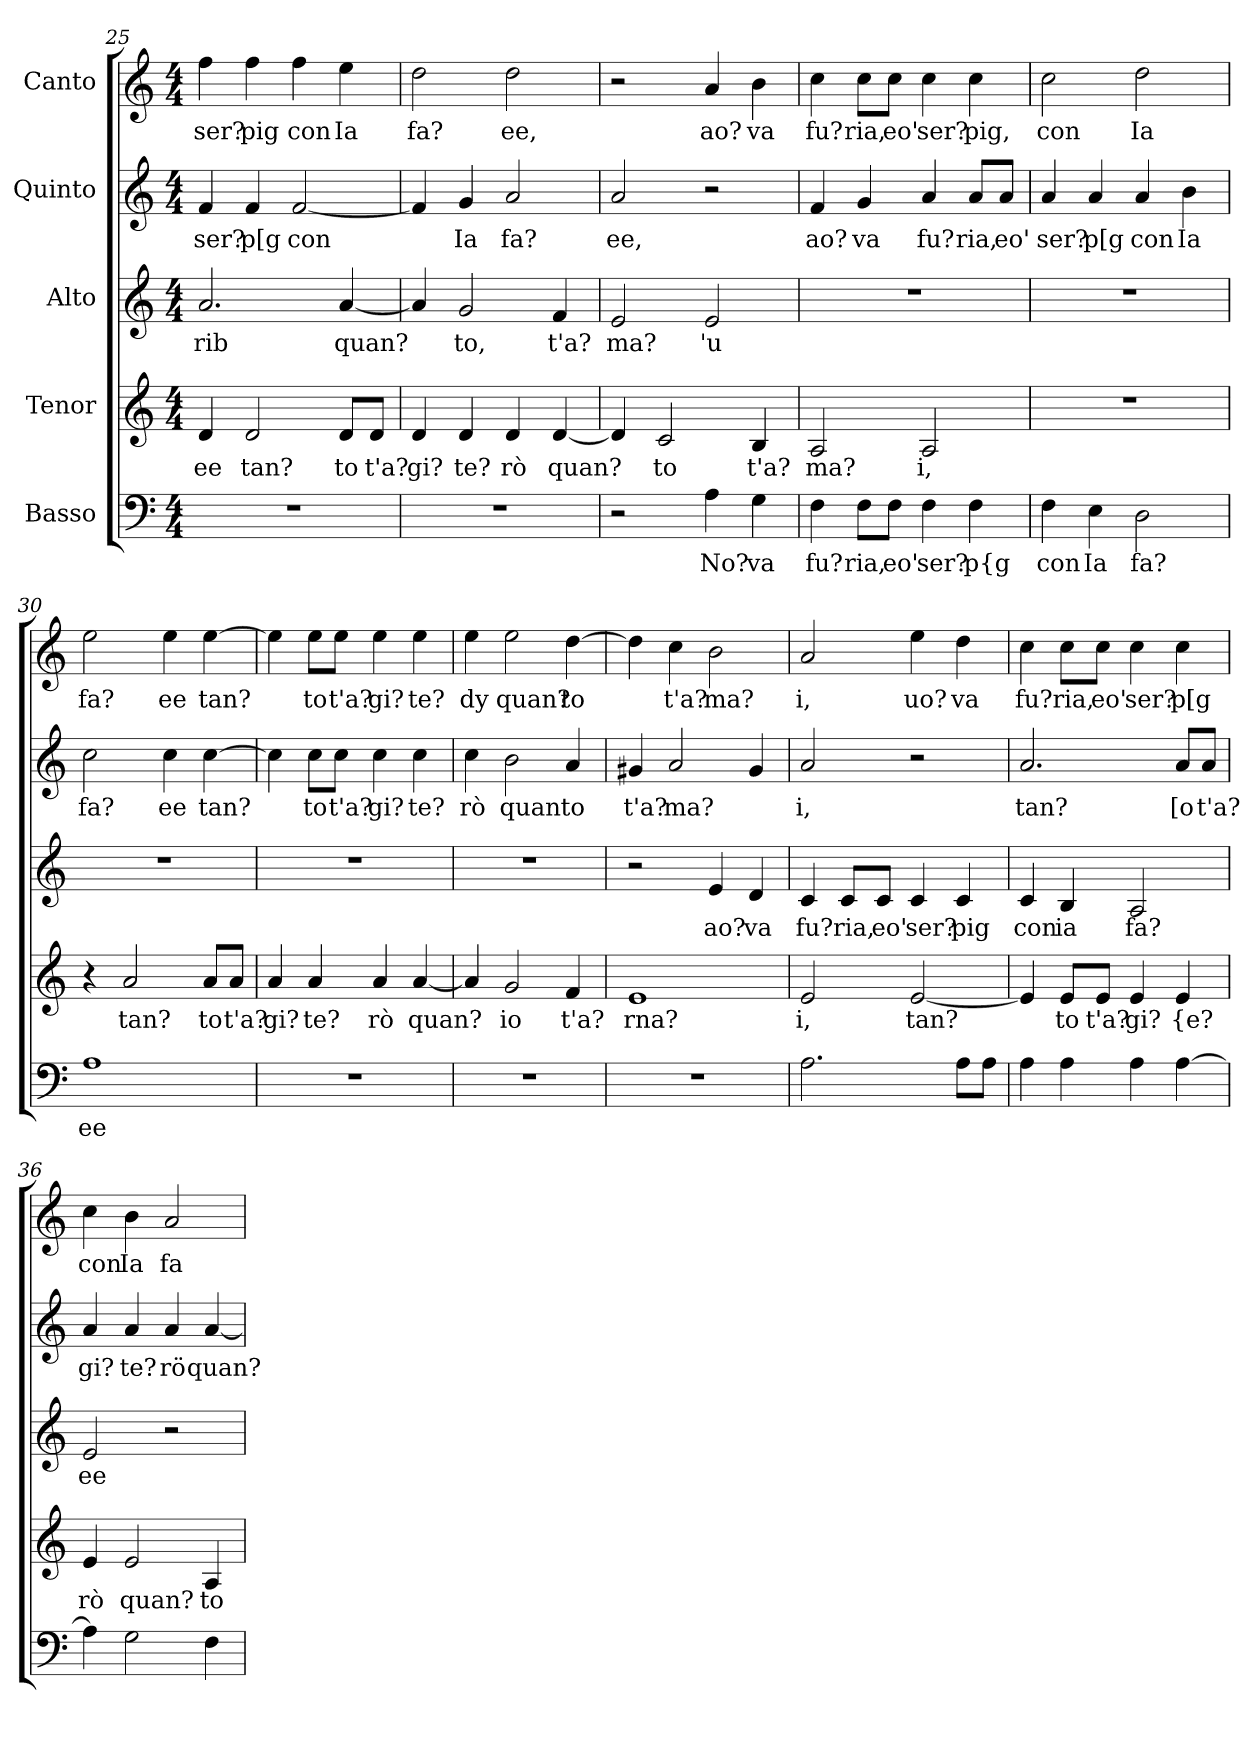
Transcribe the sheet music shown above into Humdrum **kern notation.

**kern	**text	**kern	**text	**kern	**text	**kern	**text	**kern	**text
*part5	*part5	*part4	*part4	*part3	*part3	*part2	*part2	*part1	*part1
*staff5	*staff5	*staff4	*staff4	*staff3	*staff3	*staff2	*staff2	*staff1	*staff1
*I"Basso	*	*I"Tenor	*	*I"Alto	*	*I"Quinto	*	*I"Canto	*
*clefF4	*	*clefG2	*	*clefG2	*	*clefG2	*	*clefG2	*
*k[]	*	*k[]	*	*k[]	*	*k[]	*	*k[]	*
*M4/4	*	*M4/4	*	*M4/4	*	*M4/4	*	*M4/4	*
=25	=25	=25	=25	=25	=25	=25	=25	=25	=25
!	!	!	!LO:LY:b	!	!LO:LY:b	!	!LO:LY:b	!	!LO:LY:b
1r	.	4d/	ee	2.a/	rib	4f/	ser?	4ff\	ser?
!	!	!	!LO:LY:b	!	!	!	!LO:LY:b	!	!LO:LY:b
.	.	2d/	tan?	.	.	4f/	p[g	4ff\	pig
!	!	!	!	!	!	!	!LO:LY:b	!	!LO:LY:b
.	.	.	.	.	.	[2f/	con	4ff\	con
!	!	!	!LO:LY:b	!	!LO:LY:b	!	!	!	!LO:LY:b
.	.	8d/L	to	[4a/	quan?	.	.	4ee\	Ia
!	!	!	!LO:LY:b	!	!	!	!	!	!
.	.	8d/J	t'a?	.	.	.	.	.	.
=26	=26	=26	=26	=26	=26	=26	=26	=26	=26
!	!	!	!LO:LY:b	!	!	!	!	!	!LO:LY:b
1r	.	4d/	gi?	4a/]	.	4f/]	.	2dd\	fa?
!	!	!	!LO:LY:b	!	!LO:LY:b	!	!LO:LY:b	!	!
.	.	4d/	te?	2g/	to,	4g/	Ia	.	.
!	!	!	!LO:LY:b	!	!	!	!LO:LY:b	!	!LO:LY:b
.	.	4d/	rò	.	.	2a/	fa?	2dd\	ee,
!	!	!	!LO:LY:b	!	!LO:LY:b	!	!	!	!
.	.	[4d/	quan?	4f/	t'a?	.	.	.	.
=27	=27	=27	=27	=27	=27	=27	=27	=27	=27
!	!	!	!	!	!LO:LY:b	!	!LO:LY:b	!	!
2r	.	4d/]	.	2e/	ma?	2a/	ee,	2r	.
!	!	!	!LO:LY:b	!	!	!	!	!	!
.	.	2c/	to	.	.	.	.	.	.
!	!LO:LY:b	!	!	!	!LO:LY:b	!	!	!	!LO:LY:b
4A\	No?	.	.	2e/	'u	2r	.	4a/	ao?
!	!LO:LY:b	!	!LO:LY:b	!	!	!	!	!	!LO:LY:b
4G\	va	4B/	t'a?	.	.	.	.	4b\	va
=28	=28	=28	=28	=28	=28	=28	=28	=28	=28
!	!LO:LY:b	!	!LO:LY:b	!	!	!	!LO:LY:b	!	!LO:LY:b
4F\	fu?	2A/	ma?	1r	.	4f/	ao?	4cc\	fu?
!	!LO:LY:b	!	!	!	!	!	!LO:LY:b	!	!LO:LY:b
8F\L	ria,	.	.	.	.	4g/	va	8cc\L	ria,
!	!LO:LY:b	!	!	!	!	!	!	!	!LO:LY:b
8F\J	eo'	.	.	.	.	.	.	8cc\J	eo'
!	!LO:LY:b	!	!LO:LY:b	!	!	!	!LO:LY:b	!	!LO:LY:b
4F\	ser?	2A/	i,	.	.	4a/	fu?	4cc\	ser?
!	!LO:LY:b	!	!	!	!	!	!LO:LY:b	!	!LO:LY:b
4F\	p{g	.	.	.	.	8a/L	ria,	4cc\	pig,
!	!	!	!	!	!	!	!LO:LY:b	!	!
.	.	.	.	.	.	8a/J	eo'	.	.
=29	=29	=29	=29	=29	=29	=29	=29	=29	=29
!	!LO:LY:b	!	!	!	!	!	!LO:LY:b	!	!LO:LY:b
4F\	con	1r	.	1r	.	4a/	ser?	2cc\	con
!	!LO:LY:b	!	!	!	!	!	!LO:LY:b	!	!
4E\	Ia	.	.	.	.	4a/	p[g	.	.
!	!LO:LY:b	!	!	!	!	!	!LO:LY:b	!	!LO:LY:b
2D\	fa?	.	.	.	.	4a/	con	2dd\	Ia
!	!	!	!	!	!	!	!LO:LY:b	!	!
.	.	.	.	.	.	4b\	Ia	.	.
=30	=30	=30	=30	=30	=30	=30	=30	=30	=30
!	!LO:LY:b	!	!	!	!	!	!LO:LY:b	!	!LO:LY:b
1A	ee	4r	.	1r	.	2cc\	fa?	2ee\	fa?
!	!	!	!LO:LY:b	!	!	!	!	!	!
.	.	2a/	tan?	.	.	.	.	.	.
!	!	!	!	!	!	!	!LO:LY:b	!	!LO:LY:b
.	.	.	.	.	.	4cc\	ee	4ee\	ee
!	!	!	!LO:LY:b	!	!	!	!LO:LY:b	!	!LO:LY:b
.	.	8a/L	to	.	.	[4cc\	tan?	[4ee\	tan?
!	!	!	!LO:LY:b	!	!	!	!	!	!
.	.	8a/J	t'a?	.	.	.	.	.	.
=31	=31	=31	=31	=31	=31	=31	=31	=31	=31
!	!	!	!LO:LY:b	!	!	!	!	!	!
1r	.	4a/	gi?	1r	.	4cc\]	.	4ee\]	.
!	!	!	!LO:LY:b	!	!	!	!LO:LY:b	!	!LO:LY:b
.	.	4a/	te?	.	.	8cc\L	to	8ee\L	to
!	!	!	!	!	!	!	!LO:LY:b	!	!LO:LY:b
.	.	.	.	.	.	8cc\J	t'a?	8ee\J	t'a?
!	!	!	!LO:LY:b	!	!	!	!LO:LY:b	!	!LO:LY:b
.	.	4a/	rò	.	.	4cc\	gi?	4ee\	gi?
!	!	!	!LO:LY:b	!	!	!	!LO:LY:b	!	!LO:LY:b
.	.	[4a/	quan?	.	.	4cc\	te?	4ee\	te?
=32	=32	=32	=32	=32	=32	=32	=32	=32	=32
!	!	!	!	!	!	!	!LO:LY:b	!	!LO:LY:b
1r	.	4a/]	.	1r	.	4cc\	rò	4ee\	dy
!	!	!	!LO:LY:b	!	!	!	!LO:LY:b	!	!LO:LY:b
.	.	2g/	io	.	.	2b\	quan	2ee\	quan?
!	!	!	!LO:LY:b	!	!	!	!LO:LY:b	!	!LO:LY:b
.	.	4f/	t'a?	.	.	4a/	to	[4dd\	to
=33	=33	=33	=33	=33	=33	=33	=33	=33	=33
!	!	!	!LO:LY:b	!	!	!	!LO:LY:b	!	!
1r	.	1e	rna?	2r	.	4g#X/	t'a?	4dd\]	.
!	!	!	!	!	!	!	!LO:LY:b	!	!LO:LY:b
.	.	.	.	.	.	2a/	ma?	4cc\	t'a?
!	!	!	!	!	!LO:LY:b	!	!	!	!LO:LY:b
.	.	.	.	4e/	ao?	.	.	2b\	ma?
!	!	!	!	!	!LO:LY:b	!	!	!	!
.	.	.	.	4d/	va	4g#/	.	.	.
=34	=34	=34	=34	=34	=34	=34	=34	=34	=34
!	!	!	!LO:LY:b	!	!LO:LY:b	!	!LO:LY:b	!	!LO:LY:b
2.A\	.	2e/	i,	4c/	fu?	2a/	i,	2a/	i,
!	!	!	!	!	!LO:LY:b	!	!	!	!
.	.	.	.	8c/L	ria,	.	.	.	.
!	!	!	!	!	!LO:LY:b	!	!	!	!
.	.	.	.	8c/J	eo'	.	.	.	.
!	!	!	!LO:LY:b	!	!LO:LY:b	!	!	!	!LO:LY:b
.	.	[2e/	tan?	4c/	ser?	2r	.	4ee\	uo?
!	!	!	!	!	!LO:LY:b	!	!	!	!LO:LY:b
8A\L	.	.	.	4c/	pig	.	.	4dd\	va
8A\J	.	.	.	.	.	.	.	.	.
=35	=35	=35	=35	=35	=35	=35	=35	=35	=35
!	!	!	!	!	!LO:LY:b	!	!LO:LY:b	!	!LO:LY:b
4A\	.	4e/]	.	4c/	con	2.a/	tan?	4cc\	fu?
!	!	!	!LO:LY:b	!	!LO:LY:b	!	!	!	!LO:LY:b
4A\	.	8e/L	to	4B/	ia	.	.	8cc\L	ria,
!	!	!	!LO:LY:b	!	!	!	!	!	!LO:LY:b
.	.	8e/J	t'a?	.	.	.	.	8cc\J	eo'
!	!	!	!LO:LY:b	!	!LO:LY:b	!	!	!	!LO:LY:b
4A\	.	4e/	gi?	2A/	fa?	.	.	4cc\	ser?
!	!	!	!LO:LY:b	!	!	!	!LO:LY:b	!	!LO:LY:b
[4A\	.	4e/	{e?	.	.	8a/L	[o	4cc\	p[g
!	!	!	!	!	!	!	!LO:LY:b	!	!
.	.	.	.	.	.	8a/J	t'a?	.	.
=36	=36	=36	=36	=36	=36	=36	=36	=36	=36
!	!	!	!LO:LY:b	!	!LO:LY:b	!	!LO:LY:b	!	!LO:LY:b
4A\]	.	4e/	rò	2e/	ee	4a/	gi?	4cc\	con
!	!	!	!LO:LY:b	!	!	!	!LO:LY:b	!	!LO:LY:b
2G\	.	2e/	quan?	.	.	4a/	te?	4b\	Ia
!	!	!	!	!	!	!	!LO:LY:b	!	!LO:LY:b
.	.	.	.	2r	.	4a/	rö	2a/	fa
!	!	!	!LO:LY:b	!	!	!	!LO:LY:b	!	!
4F\	.	4A/	to	.	.	[4a/	quan?	.	.
=	=	=	=	=	=	=	=	=	=
*-	*-	*-	*-	*-	*-	*-	*-	*-	*-
